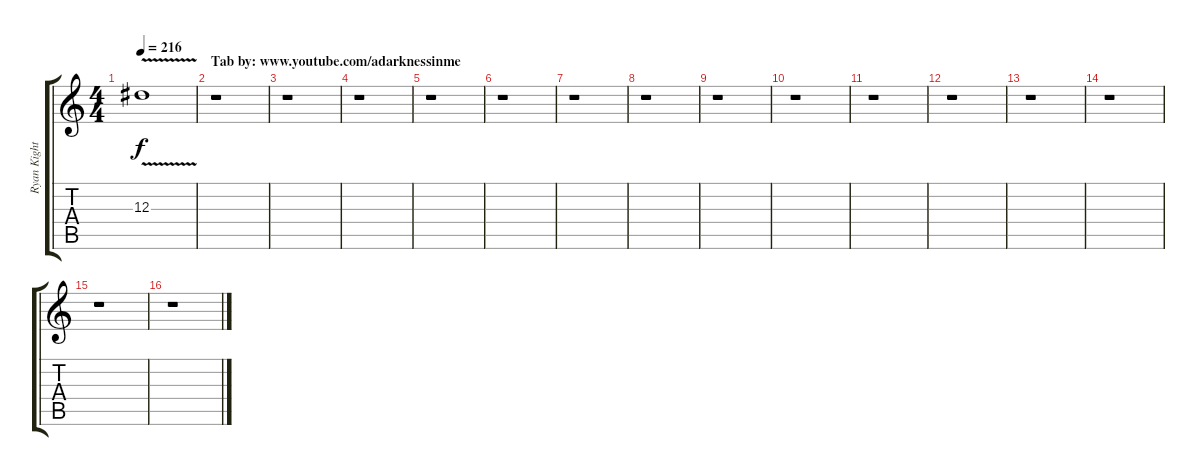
\track ("Ryan Kight (Harmony)" "Ryan Kight") {instrument distortionguitar}
\staff {score tabs}
\tuning (C4 G3 Eb3 Bb2 F2 C2) {hide}
\ts (4 4)
\tempo 216
\clef g2
\ks c
12.3{v t}.1{dy f} |
\section ("" "Tab by: www.youtube.com/adarknessinme")
r.1 |
r.1 |
r.1 |
r.1 |
r.1 |
r.1 |
r.1 |
r.1 |
r.1 |
r.1 |
r.1 |
r.1 |
r.1 |
r.1 |
r.1
